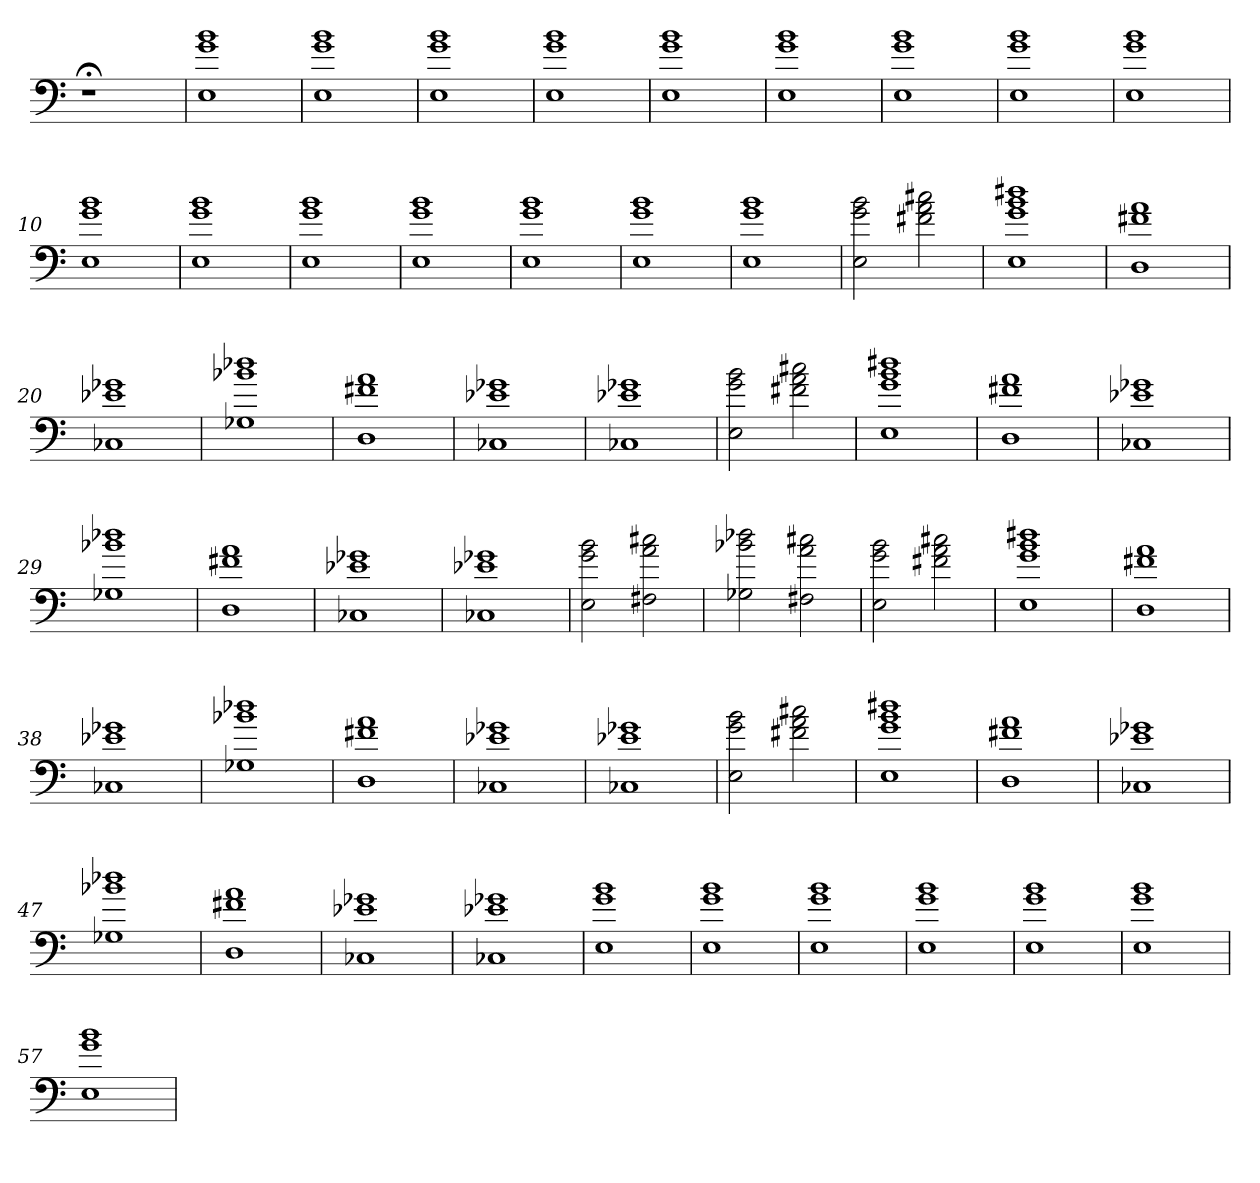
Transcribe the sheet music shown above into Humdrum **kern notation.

**kern
*part1
*staff1
=
1r;<
=1
1E 1g 1b
=2
1E 1g 1b
=3
1E 1g 1b
=4
1E 1g 1b
=5
1E 1g 1b
=6
1E 1g 1b
=7
1E 1g 1b
=8
1E 1g 1b
=9
1E 1g 1b
=10
1E 1g 1b
=11
1E 1g 1b
=12
1E 1g 1b
=13
1E 1g 1b
=14
1E 1g 1b
=15
1E 1g 1b
=16
1E 1g 1b
=17
2E 2g 2b
2f#X 2a 2cc#X
=18
1E 1g 1b 1dd#X
=19
1D 1f#X 1a
=20
1C-X 1e-X 1g-X
=21
1G-X 1b-X 1dd-X
=22
1D 1f#X 1a
=23
1C-X 1e-X 1g-X
=24
1C-X 1e-X 1g-X
=25
2E 2g 2b
2f#X 2a 2cc#X
=26
1E 1g 1b 1dd#X
=27
1D 1f#X 1a
=28
1C-X 1e-X 1g-X
=29
1G-X 1b-X 1dd-X
=30
1D 1f#X 1a
=31
1C-X 1e-X 1g-X
=32
1C-X 1e-X 1g-X
=33
2E 2g 2b
2F#X 2a 2cc#X
=34
2G-X 2b-X 2dd-X
2F#X 2a 2cc#X
=35
2E 2g 2b
2f#X 2a 2cc#X
=36
1E 1g 1b 1dd#X
=37
1D 1f#X 1a
=38
1C-X 1e-X 1g-X
=39
1G-X 1b-X 1dd-X
=40
1D 1f#X 1a
=41
1C-X 1e-X 1g-X
=42
1C-X 1e-X 1g-X
=43
2E 2g 2b
2f#X 2a 2cc#X
=44
1E 1g 1b 1dd#X
=45
1D 1f#X 1a
=46
1C-X 1e-X 1g-X
=47
1G-X 1b-X 1dd-X
=48
1D 1f#X 1a
=49
1C-X 1e-X 1g-X
=50
1C-X 1e-X 1g-X
=51
1E 1g 1b
=52
1E 1g 1b
=53
1E 1g 1b
=54
1E 1g 1b
=55
1E 1g 1b
=56
1E 1g 1b
=57
1E 1g 1b
=
*-
